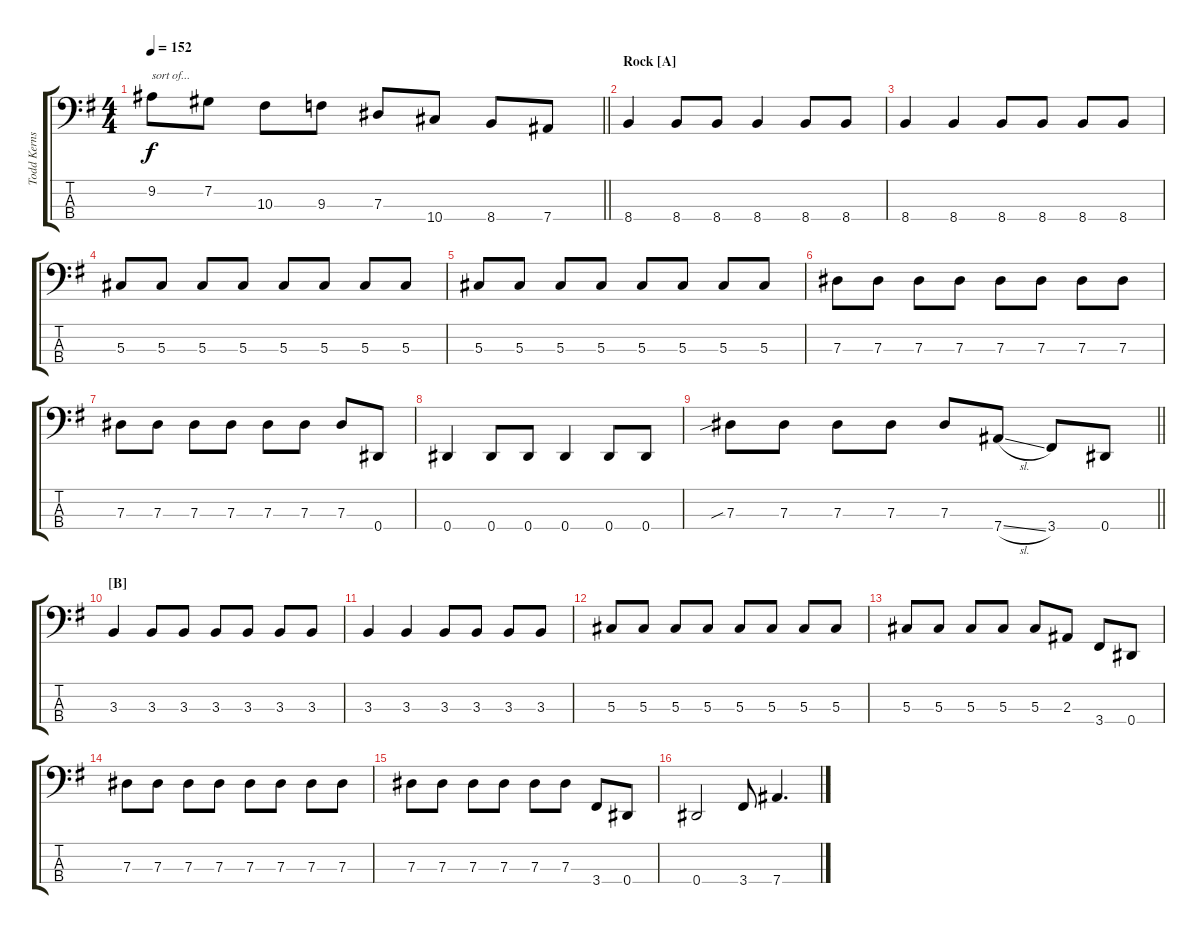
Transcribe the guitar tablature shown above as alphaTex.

\track ("Todd Kerns" "Todd Kerns") {instrument electricbasspick}
\staff {score tabs}
\tuning (Gb2 Db2 Ab1 Eb1) {hide}
\ts (4 4)
\tempo 152
\clef f4
\barLineRight lightlight
\ks eminor
9.2.8{txt "sort of..." dy f} 7.2.8 10.3.8 9.3.8 7.3.8 10.4.8 8.4.8 7.4.8 |
\section ("" "Rock [A]")
8.4.4 8.4.8 8.4.8 8.4.4 8.4.8 8.4.8 |
8.4.4 8.4.4 8.4.8 8.4.8 8.4.8 8.4.8 |
5.3.8 5.3.8 5.3.8 5.3.8 5.3.8 5.3.8 5.3.8 5.3.8 |
5.3.8 5.3.8 5.3.8 5.3.8 5.3.8 5.3.8 5.3.8 5.3.8 |
7.3.8 7.3.8 7.3.8 7.3.8 7.3.8 7.3.8 7.3.8 7.3.8 |
7.3.8 7.3.8 7.3.8 7.3.8 7.3.8 7.3.8 7.3.8 0.4.8 |
0.4.4 0.4.8 0.4.8 0.4.4 0.4.8 0.4.8 |
\barLineRight lightlight
7.3{sib}.8 7.3.8 7.3.8 7.3.8 7.3.8 7.4{sl}.8 3.4.8 0.4.8 |
\section ("" "[B]")
3.3.4 3.3.8 3.3.8 3.3.8 3.3.8 3.3.8 3.3.8 |
3.3.4 3.3.4 3.3.8 3.3.8 3.3.8 3.3.8 |
5.3.8 5.3.8 5.3.8 5.3.8 5.3.8 5.3.8 5.3.8 5.3.8 |
5.3.8 5.3.8 5.3.8 5.3.8 5.3.8 2.3.8 3.4.8 0.4.8 |
7.3.8 7.3.8 7.3.8 7.3.8 7.3.8 7.3.8 7.3.8 7.3.8 |
7.3.8 7.3.8 7.3.8 7.3.8 7.3.8 7.3.8 3.4.8 0.4.8 |
0.4.2 3.4.8 7.4.4{d}
